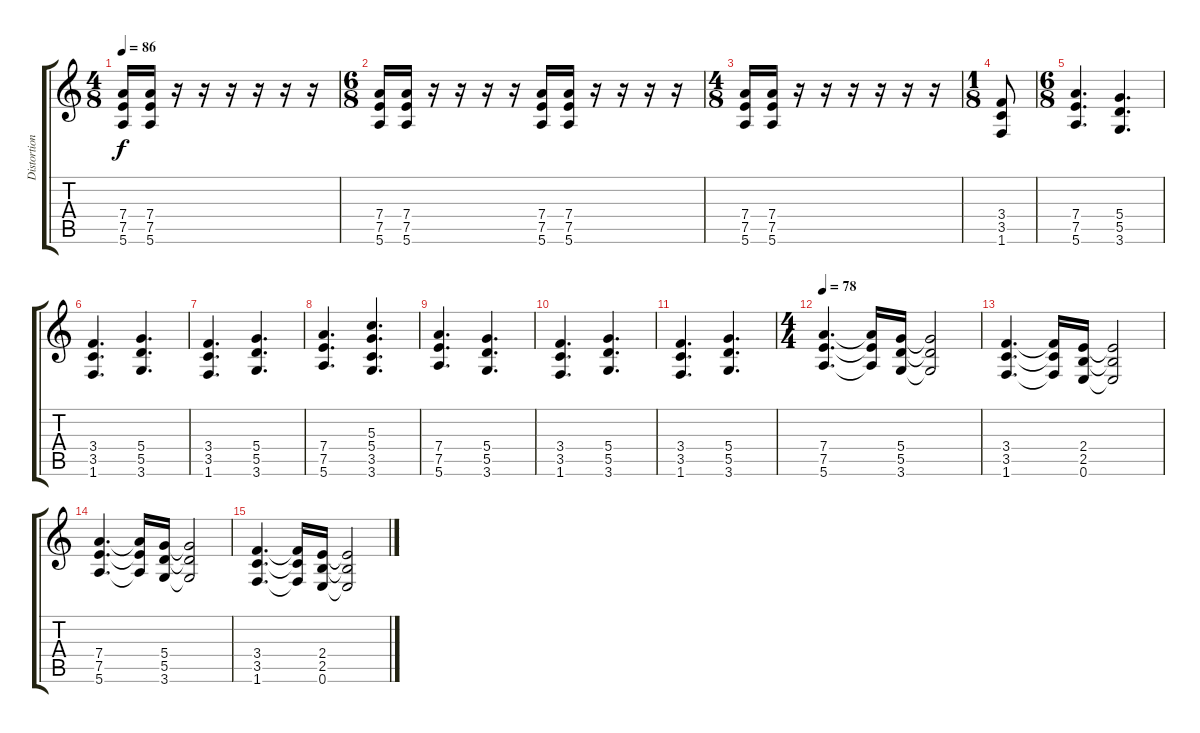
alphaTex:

\track ("Distortion" "Distortion") {instrument distortionguitar}
\staff {score tabs}
\tuning (E4 B3 G3 D3 A2 E2) {hide}
\ts (4 8)
\tempo 86
\clef g2
\ks c
(7.4 7.5 5.6).16{dy f} (7.4 7.5 5.6).16 r.16 r.16 r.16 r.16 r.16 r.16 |
\ts (6 8)
(7.4 7.5 5.6).16 (7.4 7.5 5.6).16 r.16 r.16 r.16 r.16 (7.4 7.5 5.6).16 (7.4 7.5 5.6).16 r.16 r.16 r.16 r.16 |
\ts (4 8)
(7.4 7.5 5.6).16 (7.4 7.5 5.6).16 r.16 r.16 r.16 r.16 r.16 r.16 |
\ts (1 8)
(3.4 3.5 1.6).8 |
\ts (6 8)
(7.4 7.5 5.6).4{d} (5.4 5.5 3.6).4{d} |
(3.4 3.5 1.6).4{d} (5.4 5.5 3.6).4{d} |
(3.4 3.5 1.6).4{d} (5.4 5.5 3.6).4{d} |
(7.4 7.5 5.6).4{d} (5.3 5.4 3.5 3.6).4{d} |
(7.4 7.5 5.6).4{d} (5.4 5.5 3.6).4{d} |
(3.4 3.5 1.6).4{d} (5.4 5.5 3.6).4{d} |
(3.4 3.5 1.6).4{d} (5.4 5.5 3.6).4{d} |
\ts (4 4)
\tempo 78
(7.4 7.5 5.6).4{d} (7.4{t} 7.5{t} 5.6{t}).16 (5.4 5.5 3.6).16 (5.4{t} 5.5{t} 3.6{t}).2 |
(3.4 3.5 1.6).4{d} (3.4{t} 3.5{t} 1.6{t}).16 (2.4 2.5 0.6).16 (2.4{t} 2.5{t} 0.6{t}).2 |
(7.4 7.5 5.6).4{d} (7.4{t} 7.5{t} 5.6{t}).16 (5.4 5.5 3.6).16 (5.4{t} 5.5{t} 3.6{t}).2 |
(3.4 3.5 1.6).4{d} (3.4{t} 3.5{t} 1.6{t}).16 (2.4 2.5 0.6).16 (2.4{t} 2.5{t} 0.6{t}).2
